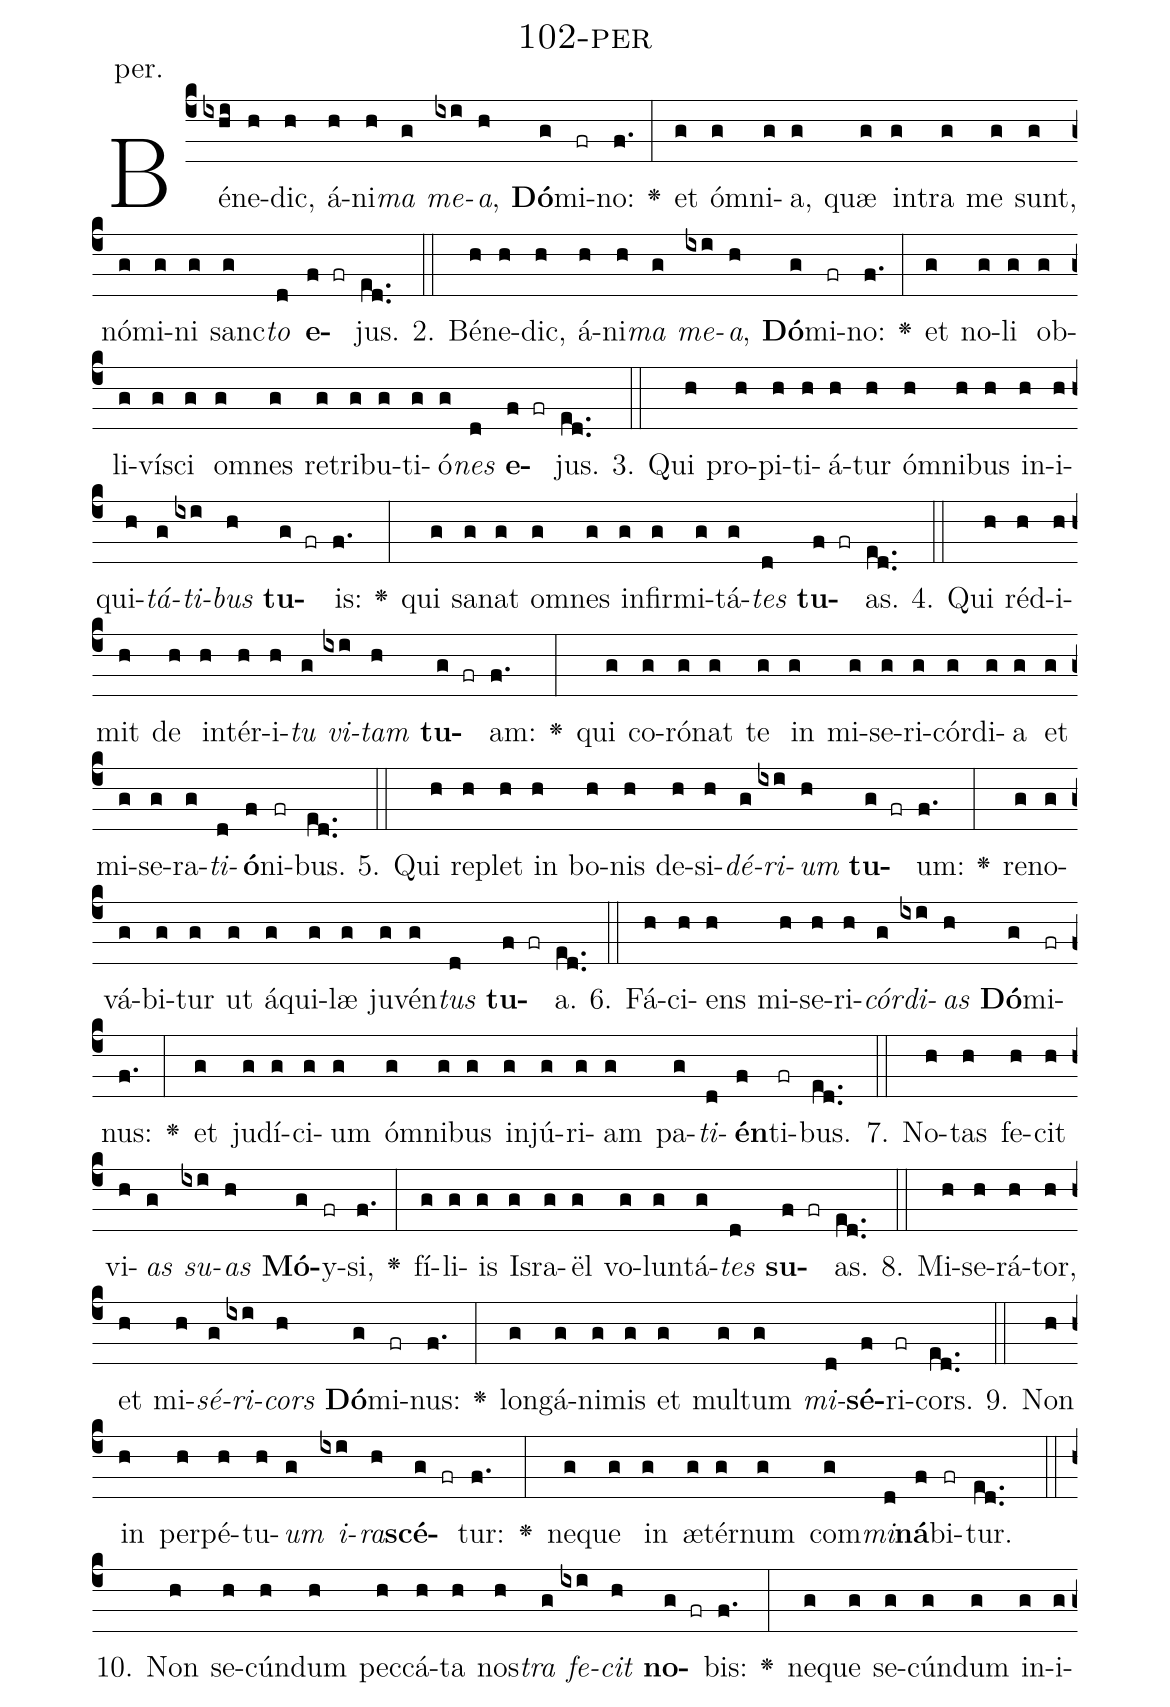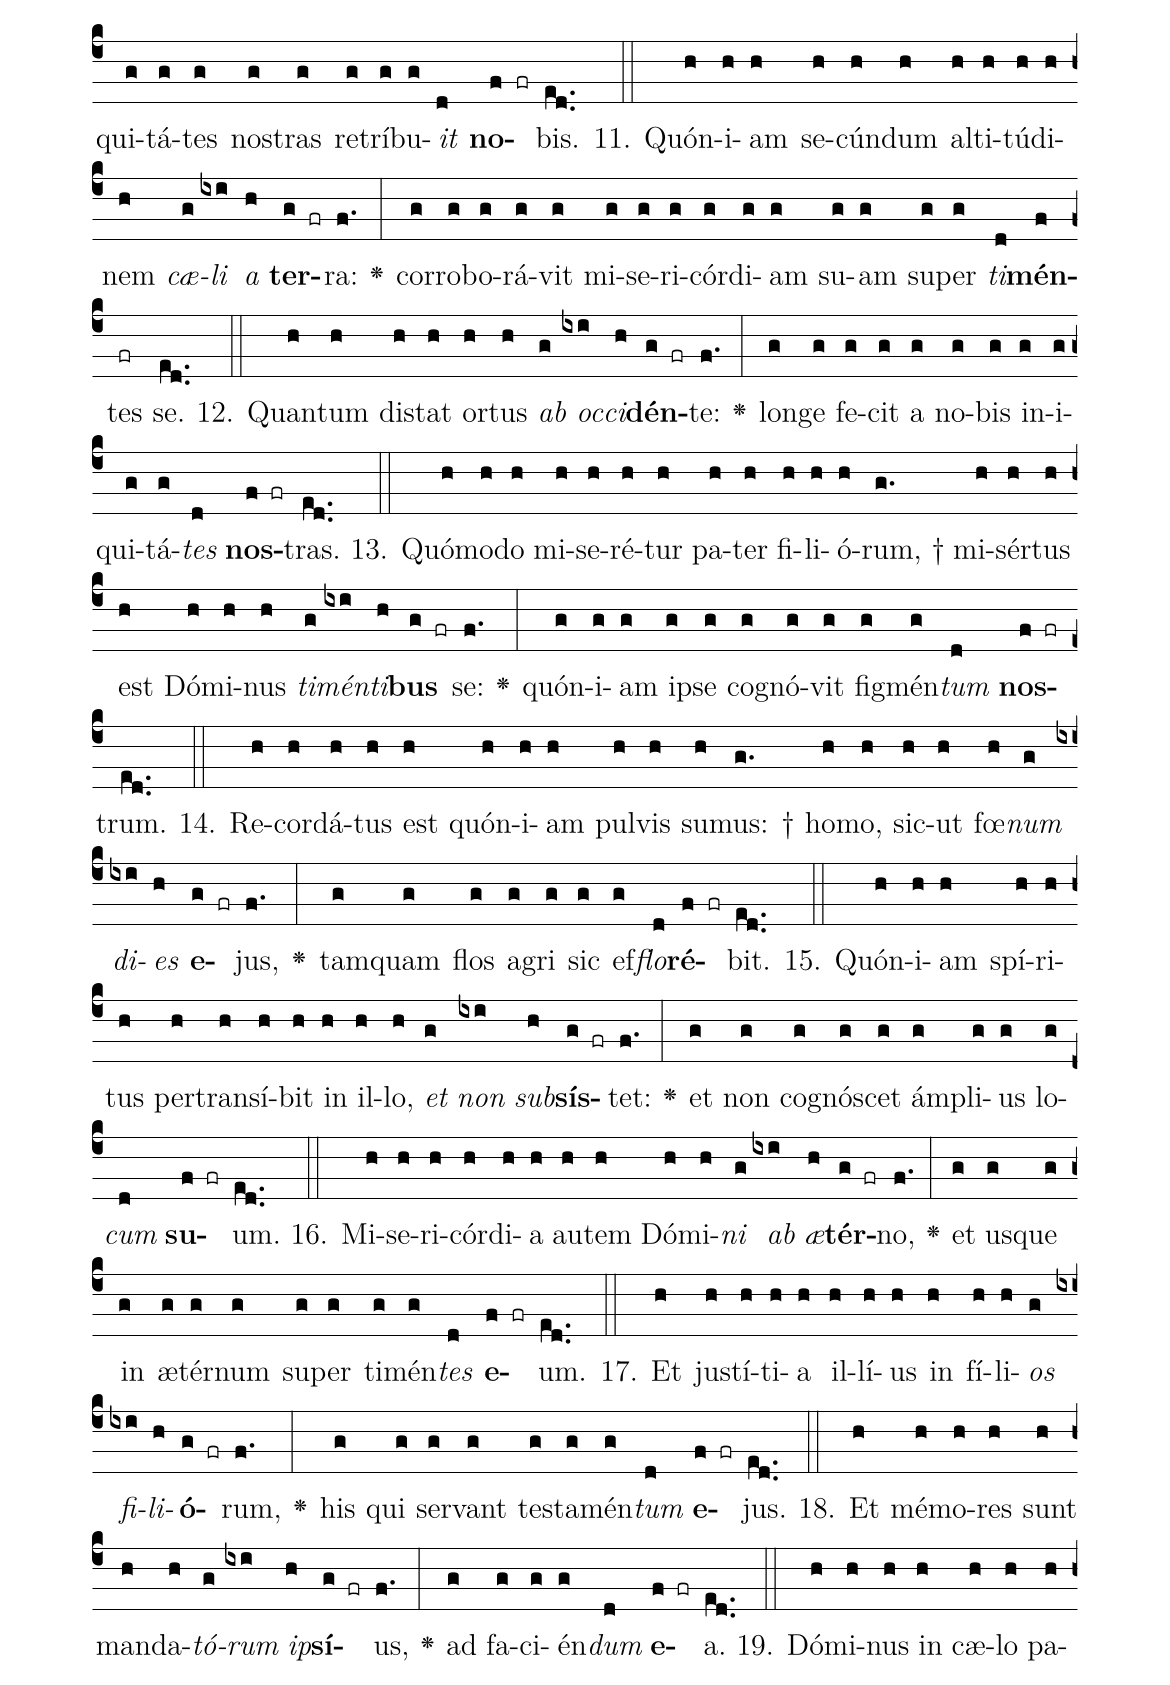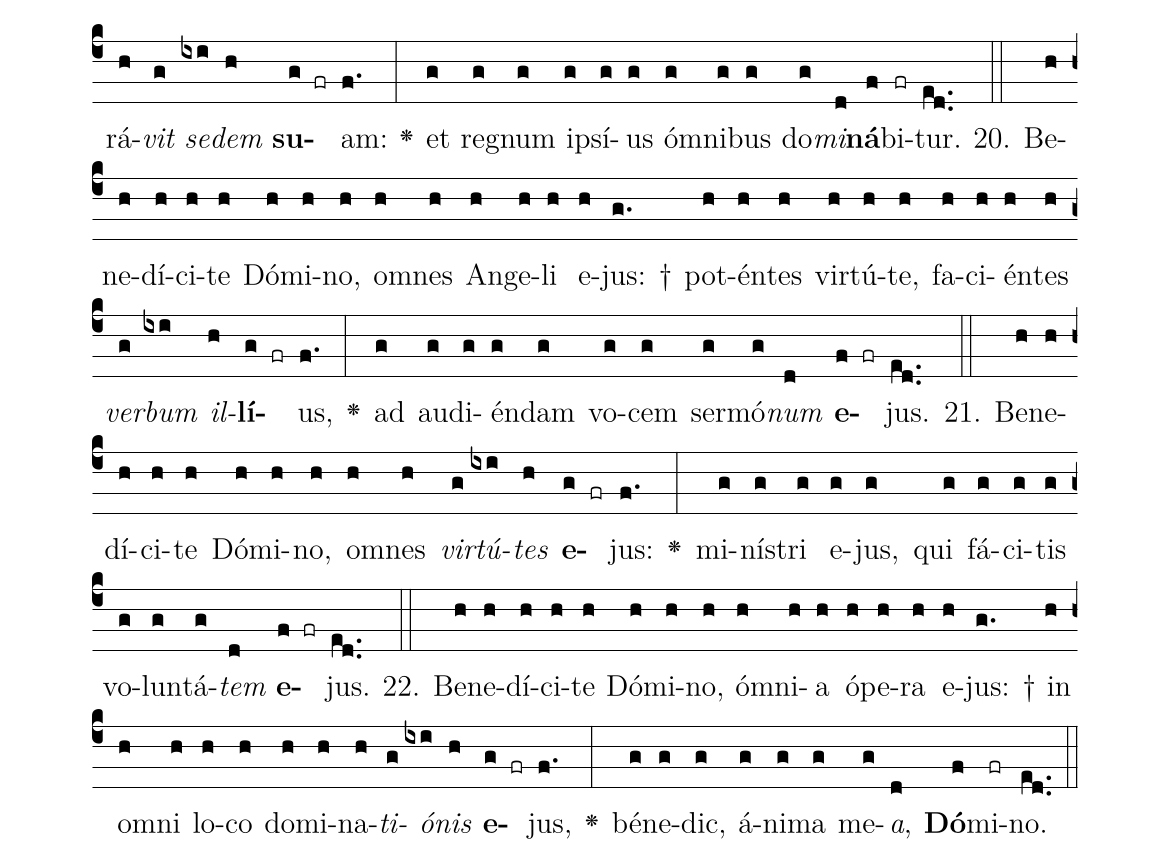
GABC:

name: 102-per;
annotation: per.;
%%
(c4)Bé(ixhi)ne(h)dic,(h) á(h)ni(h)<i>ma</i>(g) <i>me</i>(ixi)<i>a</i>,(h) <b>Dó</b>(g)mi(fr)no:(f.) <v>\greheightstar</v>(:) et(g) óm(g)ni(g)a,(g) quæ(g) in(g)tra(g) me(g) sunt,(g) nó(g)mi(g)ni(g) sanc(g)<i>to</i>(d) <b>e</b>(f fr)jus.(ed..) (::)
2. Bé(h)ne(h)dic,(h) á(h)ni(h)<i>ma</i>(g) <i>me</i>(ixi)<i>a</i>,(h) <b>Dó</b>(g)mi(fr)no:(f.) <v>\greheightstar</v>(:) et(g) no(g)li(g) ob(g)li(g)ví(g)sci(g) om(g)nes(g) re(g)tri(g)bu(g)ti(g)ó(g)<i>nes</i>(d) <b>e</b>(f fr)jus.(ed..) (::)
3. Qui(h) pro(h)pi(h)ti(h)á(h)tur(h) óm(h)ni(h)bus(h) in(h)i(h)qui(h)<i>tá</i>(g)<i>ti</i>(ixi)<i>bus</i>(h) <b>tu</b>(g fr)is:(f.) <v>\greheightstar</v>(:) qui(g) sa(g)nat(g) om(g)nes(g) in(g)fir(g)mi(g)tá(g)<i>tes</i>(d) <b>tu</b>(f fr)as.(ed..) (::)
4. Qui(h) réd(h)i(h)mit(h) de(h) in(h)tér(h)i(h)<i>tu</i>(g) <i>vi</i>(ixi)<i>tam</i>(h) <b>tu</b>(g fr)am:(f.) <v>\greheightstar</v>(:) qui(g) co(g)ró(g)nat(g) te(g) in(g) mi(g)se(g)ri(g)cór(g)di(g)a(g) et(g) mi(g)se(g)ra(g)<i>ti</i>(d)<b>ó</b>(f)ni(fr)bus.(ed..) (::)
5. Qui(h) re(h)plet(h) in(h) bo(h)nis(h) de(h)si(h)<i>dé</i>(g)<i>ri</i>(ixi)<i>um</i>(h) <b>tu</b>(g fr)um:(f.) <v>\greheightstar</v>(:) re(g)no(g)vá(g)bi(g)tur(g) ut(g) á(g)qui(g)læ(g) ju(g)vén(g)<i>tus</i>(d) <b>tu</b>(f fr)a.(ed..) (::)
6. Fá(h)ci(h)ens(h) mi(h)se(h)ri(h)<i>cór</i>(g)<i>di</i>(ixi)<i>as</i>(h) <b>Dó</b>(g)mi(fr)nus:(f.) <v>\greheightstar</v>(:) et(g) ju(g)dí(g)ci(g)um(g) óm(g)ni(g)bus(g) in(g)jú(g)ri(g)am(g) pa(g)<i>ti</i>(d)<b>én</b>(f)ti(fr)bus.(ed..) (::)
7. No(h)tas(h) fe(h)cit(h) vi(h)<i>as</i>(g) <i>su</i>(ixi)<i>as</i>(h) <b>Mó</b>(g)y(fr)si,(f.) <v>\greheightstar</v>(:) fí(g)li(g)is(g) Is(g)ra(g)ël(g) vo(g)lun(g)tá(g)<i>tes</i>(d) <b>su</b>(f fr)as.(ed..) (::)
8. Mi(h)se(h)rá(h)tor,(h) et(h) mi(h)<i>sé</i>(g)<i>ri</i>(ixi)<i>cors</i>(h) <b>Dó</b>(g)mi(fr)nus:(f.) <v>\greheightstar</v>(:) long(g)á(g)ni(g)mis(g) et(g) mul(g)tum(g) <i>mi</i>(d)<b>sé</b>(f)ri(fr)cors.(ed..) (::)
9. Non(h) in(h) per(h)pé(h)tu(h)<i>um</i>(g) <i>i</i>(ixi)<i>ra</i>(h)<b>scé</b>(g fr)tur:(f.) <v>\greheightstar</v>(:) ne(g)que(g) in(g) æ(g)tér(g)num(g) com(g)<i>mi</i>(d)<b>ná</b>(f)bi(fr)tur.(ed..) (::)
10. Non(h) se(h)cún(h)dum(h) pec(h)cá(h)ta(h) nos(h)<i>tra</i>(g) <i>fe</i>(ixi)<i>cit</i>(h) <b>no</b>(g fr)bis:(f.) <v>\greheightstar</v>(:) ne(g)que(g) se(g)cún(g)dum(g) in(g)i(g)qui(g)tá(g)tes(g) nos(g)tras(g) re(g)trí(g)bu(g)<i>it</i>(d) <b>no</b>(f fr)bis.(ed..) (::)
11. Quón(h)i(h)am(h) se(h)cún(h)dum(h) al(h)ti(h)tú(h)di(h)nem(h) <i>cæ</i>(g)<i>li</i>(ixi) <i>a</i>(h) <b>ter</b>(g fr)ra:(f.) <v>\greheightstar</v>(:) cor(g)ro(g)bo(g)rá(g)vit(g) mi(g)se(g)ri(g)cór(g)di(g)am(g) su(g)am(g) su(g)per(g) <i>ti</i>(d)<b>mén</b>(f)tes(fr) se.(ed..) (::)
12. Quan(h)tum(h) di(h)stat(h) or(h)tus(h) <i>ab</i>(g) <i>oc</i>(ixi)<i>ci</i>(h)<b>dén</b>(g fr)te:(f.) <v>\greheightstar</v>(:) lon(g)ge(g) fe(g)cit(g) a(g) no(g)bis(g) in(g)i(g)qui(g)tá(g)<i>tes</i>(d) <b>nos</b>(f fr)tras.(ed..) (::)
13. Quó(h)mo(h)do(h) mi(h)se(h)ré(h)tur(h) pa(h)ter(h) fi(h)li(h)ó(h)rum, †(g.) mi(h)sér(h)tus(h) est(h) Dó(h)mi(h)nus(h) <i>ti</i>(g)<i>mén</i>(ixi)<i>ti</i>(h)<b>bus</b>(g fr) se:(f.) <v>\greheightstar</v>(:) quón(g)i(g)am(g) ip(g)se(g) co(g)gnó(g)vit(g) fig(g)mén(g)<i>tum</i>(d) <b>nos</b>(f fr)trum.(ed..) (::)
14. Re(h)cor(h)dá(h)tus(h) est(h) quón(h)i(h)am(h) pul(h)vis(h) su(h)mus: †(g.) ho(h)mo,(h) sic(h)ut(h) fœ(h)<i>num</i>(g) <i>di</i>(ixi)<i>es</i>(h) <b>e</b>(g fr)jus,(f.) <v>\greheightstar</v>(:) tam(g)quam(g) flos(g) a(g)gri(g) sic(g) ef(g)<i>flo</i>(d)<b>ré</b>(f fr)bit.(ed..) (::)
15. Quón(h)i(h)am(h) spí(h)ri(h)tus(h) per(h)trans(h)í(h)bit(h) in(h) il(h)lo,(h) <i>et</i>(g) <i>non</i>(ixi) <i>sub</i>(h)<b>sís</b>(g fr)tet:(f.) <v>\greheightstar</v>(:) et(g) non(g) co(g)gnó(g)scet(g) ám(g)pli(g)us(g) lo(g)<i>cum</i>(d) <b>su</b>(f fr)um.(ed..) (::)
16. Mi(h)se(h)ri(h)cór(h)di(h)a(h) au(h)tem(h) Dó(h)mi(h)<i>ni</i>(g) <i>ab</i>(ixi) <i>æ</i>(h)<b>tér</b>(g fr)no,(f.) <v>\greheightstar</v>(:) et(g) us(g)que(g) in(g) æ(g)tér(g)num(g) su(g)per(g) ti(g)mén(g)<i>tes</i>(d) <b>e</b>(f fr)um.(ed..) (::)
17. Et(h) jus(h)tí(h)ti(h)a(h) il(h)lí(h)us(h) in(h) fí(h)li(h)<i>os</i>(g) <i>fi</i>(ixi)<i>li</i>(h)<b>ó</b>(g fr)rum,(f.) <v>\greheightstar</v>(:) his(g) qui(g) ser(g)vant(g) tes(g)ta(g)mén(g)<i>tum</i>(d) <b>e</b>(f fr)jus.(ed..) (::)
18. Et(h) mé(h)mo(h)res(h) sunt(h) man(h)da(h)<i>tó</i>(g)<i>rum</i>(ixi) <i>ip</i>(h)<b>sí</b>(g fr)us,(f.) <v>\greheightstar</v>(:) ad(g) fa(g)ci(g)én(g)<i>dum</i>(d) <b>e</b>(f fr)a.(ed..) (::)
19. Dó(h)mi(h)nus(h) in(h) cæ(h)lo(h) pa(h)rá(h)<i>vit</i>(g) <i>se</i>(ixi)<i>dem</i>(h) <b>su</b>(g fr)am:(f.) <v>\greheightstar</v>(:) et(g) re(g)gnum(g) ip(g)sí(g)us(g) óm(g)ni(g)bus(g) do(g)<i>mi</i>(d)<b>ná</b>(f)bi(fr)tur.(ed..) (::)
20. Be(h)ne(h)dí(h)ci(h)te(h) Dó(h)mi(h)no,(h) om(h)nes(h) An(h)ge(h)li(h) e(h)jus: †(g.) pot(h)én(h)tes(h) vir(h)tú(h)te,(h) fa(h)ci(h)én(h)tes(h) <i>ver</i>(g)<i>bum</i>(ixi) <i>il</i>(h)<b>lí</b>(g fr)us,(f.) <v>\greheightstar</v>(:) ad(g) au(g)di(g)én(g)dam(g) vo(g)cem(g) ser(g)mó(g)<i>num</i>(d) <b>e</b>(f fr)jus.(ed..) (::)
21. Be(h)ne(h)dí(h)ci(h)te(h) Dó(h)mi(h)no,(h) om(h)nes(h) <i>vir</i>(g)<i>tú</i>(ixi)<i>tes</i>(h) <b>e</b>(g fr)jus:(f.) <v>\greheightstar</v>(:) mi(g)nís(g)tri(g) e(g)jus,(g) qui(g) fá(g)ci(g)tis(g) vo(g)lun(g)tá(g)<i>tem</i>(d) <b>e</b>(f fr)jus.(ed..) (::)
22. Be(h)ne(h)dí(h)ci(h)te(h) Dó(h)mi(h)no,(h) óm(h)ni(h)a(h) ó(h)pe(h)ra(h) e(h)jus: †(g.) in(h) om(h)ni(h) lo(h)co(h) do(h)mi(h)na(h)<i>ti</i>(g)<i>ó</i>(ixi)<i>nis</i>(h) <b>e</b>(g fr)jus,(f.) <v>\greheightstar</v>(:) bé(g)ne(g)dic,(g) á(g)ni(g)ma(g) me(g)<i>a</i>,(d) <b>Dó</b>(f)mi(fr)no.(ed..) (::)
